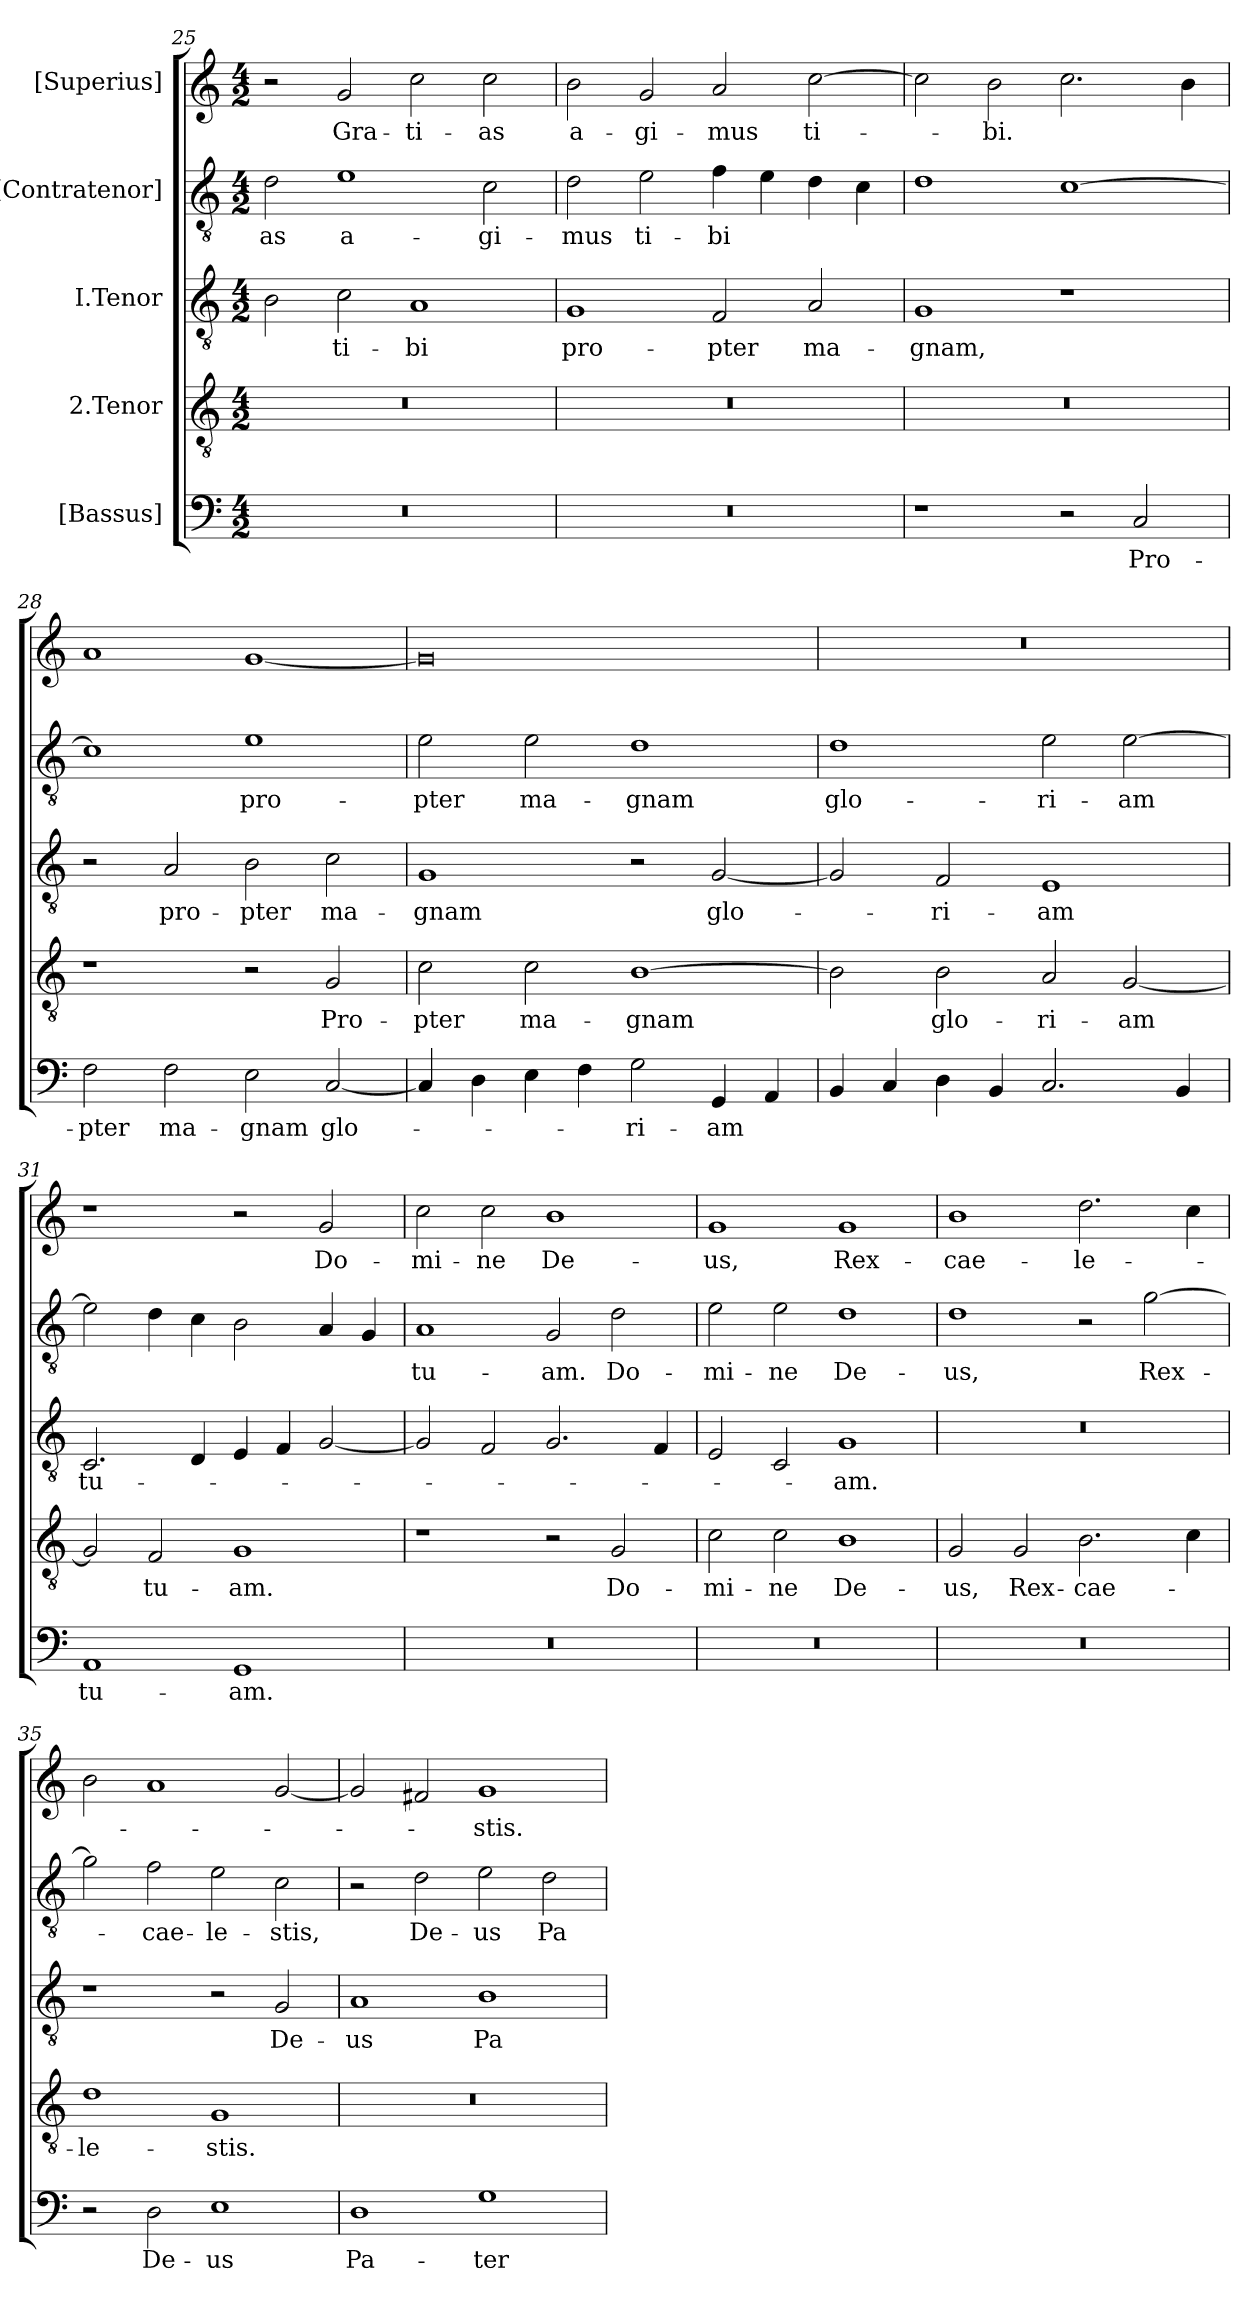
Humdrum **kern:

**kern	**text	**kern	**text	**kern	**text	**kern	**text	**kern	**text
*part5	*part5	*part4	*part4	*part3	*part3	*part2	*part2	*part1	*part1
*staff5	*staff5	*staff4	*staff4	*staff3	*staff3	*staff2	*staff2	*staff1	*staff1
*I"[Bassus]	*	*I"2.Tenor	*	*I"I.Tenor	*	*I"[Contratenor]	*	*I"[Superius]	*
*clefF4	*	*clefGv2	*	*clefGv2	*	*clefGv2	*	*clefG2	*
*k[]	*	*k[]	*	*k[]	*	*k[]	*	*k[]	*
*M4/2	*	*M4/2	*	*M4/2	*	*M4/2	*	*M4/2	*
=25	=25	=25	=25	=25	=25	=25	=25	=25	=25
0r	.	0r	.	2B\	.	2d\	-as	2r	.
.	.	.	.	2c\	ti-	1e\	a-	2g/	Gra-
.	.	.	.	1A/	-bi	.	.	2cc\	-ti-
.	.	.	.	.	.	2c\	-gi-	2cc\	-as
=26	=26	=26	=26	=26	=26	=26	=26	=26	=26
0r	.	0r	.	1G/	pro-	2d\	-mus	2b\	a-
.	.	.	.	.	.	2e\	ti-	2g/	-gi-
.	.	.	.	2F/	-pter	4f\	-bi	2a/	-mus
.	.	.	.	.	.	4e\	.	.	.
.	.	.	.	2A/	ma-	4d\	.	[2cc\	ti-
.	.	.	.	.	.	4c\	.	.	.
=27	=27	=27	=27	=27	=27	=27	=27	=27	=27
1r	.	0r	.	1G/	-gnam,	1d\	.	2cc\]	.
.	.	.	.	.	.	.	.	2b\	-bi.
2r	.	.	.	1r	.	[1c\	.	2.cc\	.
2C/	Pro-	.	.	.	.	.	.	.	.
.	.	.	.	.	.	.	.	4b\	.
=28	=28	=28	=28	=28	=28	=28	=28	=28	=28
2F\	-pter	1r	.	2r	.	1c\]	.	1a/	.
2F\	ma-	.	.	2A/	pro-	.	.	.	.
2E\	-gnam	2r	.	2B\	-pter	1e\	pro-	[1g/	.
[2C/	glo-	2G/	Pro-	2c\	ma-	.	.	.	.
=29	=29	=29	=29	=29	=29	=29	=29	=29	=29
4C/]	.	2c\	-pter	1G/	-gnam	2e\	-pter	0g/]	.
4D\	.	.	.	.	.	.	.	.	.
4E\	.	2c\	ma-	.	.	2e\	ma-	.	.
4F\	.	.	.	.	.	.	.	.	.
2G\	-ri-	[1B\	-gnam	2r	.	1d\	-gnam	.	.
4GG/	-am	.	.	[2G/	glo-	.	.	.	.
4AA/	.	.	.	.	.	.	.	.	.
=30	=30	=30	=30	=30	=30	=30	=30	=30	=30
4BB/	.	2B\]	.	2G/]	.	1d\	glo-	0r	.
4C/	.	.	.	.	.	.	.	.	.
4D\	.	2B\	glo-	2F/	-ri-	.	.	.	.
4BB/	.	.	.	.	.	.	.	.	.
2.C/	.	2A/	-ri-	1E/	-am	2e\	-ri-	.	.
.	.	[2G/	-am	.	.	[2e\	-am	.	.
4BB/	.	.	.	.	.	.	.	.	.
=31	=31	=31	=31	=31	=31	=31	=31	=31	=31
1AA/	tu-	2G/]	.	2.C/	tu-	2e\]	.	1r	.
.	.	2F/	tu-	.	.	4d\	.	.	.
.	.	.	.	4D/	.	4c\	.	.	.
1GG/	-am.	1G/	-am.	4E/	.	2B\	.	2r	.
.	.	.	.	4F/	.	.	.	.	.
.	.	.	.	[2G/	.	4A/	.	2g/	Do-
.	.	.	.	.	.	4G/	.	.	.
=32	=32	=32	=32	=32	=32	=32	=32	=32	=32
0r	.	1r	.	2G/]	.	1A/	tu-	2cc\	-mi-
.	.	.	.	2F/	.	.	.	2cc\	-ne
.	.	2r	.	2.G/	.	2G/	-am.	1b\	De-
.	.	2G/	Do-	.	.	2d\	Do-	.	.
.	.	.	.	4F/	.	.	.	.	.
=33	=33	=33	=33	=33	=33	=33	=33	=33	=33
0r	.	2c\	-mi-	2E/	.	2e\	-mi-	1g/	-us,
.	.	2c\	-ne	2C/	.	2e\	-ne	.	.
.	.	1B\	De-	1G/	-am.	1d\	De-	1g/	Rex-
=34	=34	=34	=34	=34	=34	=34	=34	=34	=34
0r	.	2G/	-us,	0r	.	1d\	-us,	1b\	cae-
.	.	2G/	Rex-	.	.	.	.	.	.
.	.	2.B\	cae-	.	.	2r	.	2.dd\	-le-
.	.	.	.	.	.	[2g\	Rex-	.	.
.	.	4c\	.	.	.	.	.	4cc\	.
=35	=35	=35	=35	=35	=35	=35	=35	=35	=35
2r	.	1d\	-le-	1r	.	2g\]	.	2b\	.
2D\	De-	.	.	.	.	2f\	cae-	1a/	.
1E\	-us	1G/	-stis.	2r	.	2e\	-le-	.	.
.	.	.	.	2G/	De-	2c\	-stis,	[2g/	.
=36	=36	=36	=36	=36	=36	=36	=36	=36	=36
1D\	Pa-	0r	.	1A/	-us	2r	.	2g/]	.
.	.	.	.	.	.	2d\	De-	2f#X/	.
1G\	-ter	.	.	1B\	Pa-	2e\	-us	1g/	-stis.
.	.	.	.	.	.	2d\	Pa-	.	.
=	=	=	=	=	=	=	=	=	=
*-	*-	*-	*-	*-	*-	*-	*-	*-	*-
